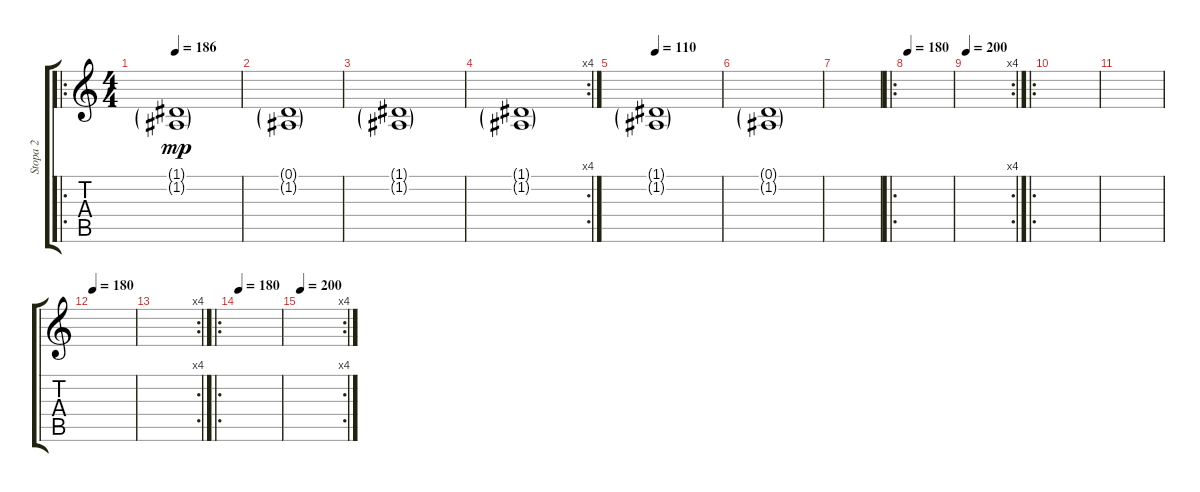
\track ("Stopa 2" "Stopa 2") {instrument choiraahs}
\staff {score tabs}
\tuning (D4 A3 F3 C3 G2 C2) {hide}
\ro
\ts (4 4)
\tempo 186
\tempo 110
\tempo 186
\clef g2
\ks c
(1.1{g} 1.2{g}).1{dy mp instrument choiraahs} |
(0.1{g} 1.2{g}).1 |
(1.1{g} 1.2{g}).1 |
\rc 4
(1.1{g} 1.2{g}).1 |
\tempo 110
(1.1{g} 1.2{g}).1 |
(0.1{g} 1.2{g}).1 |
|
\ro
\tempo 180
|
\rc 4
\tempo 200
|
\ro
|
|
\tempo 180
|
\rc 4
|
\ro
\tempo 180
|
\rc 4
\tempo 200
